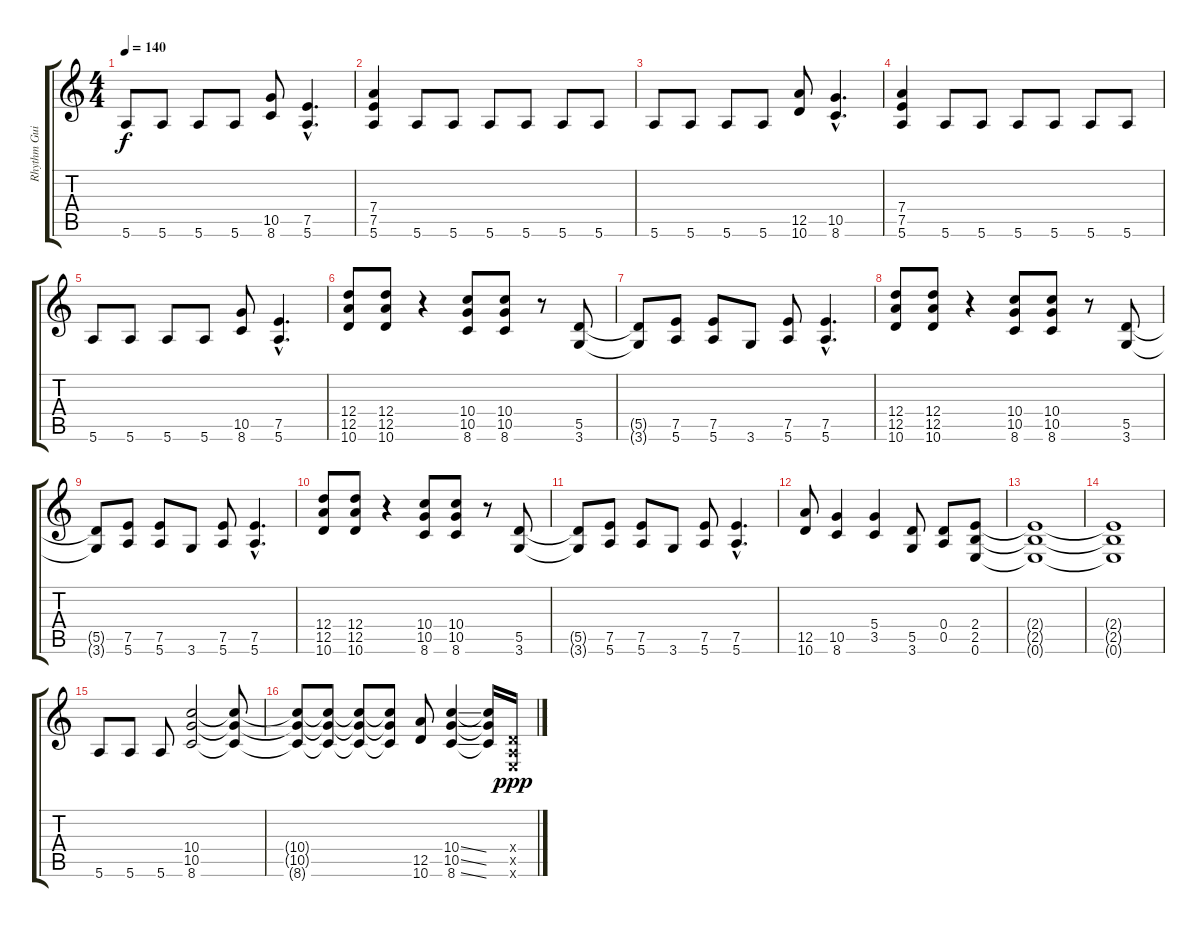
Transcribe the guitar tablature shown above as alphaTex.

\track ("Rhythm Guitar" "Rhythm Gui") {instrument distortionguitar}
\staff {score tabs}
\tuning (E4 B3 G3 D3 A2 E2) {hide}
\ts (4 4)
\tempo 140
\clef g2
\ks c
5.6.8{dy f} 5.6.8 5.6.8 5.6.8 (10.5 8.6).8 (7.5{hac} 5.6{hac}).4{d} |
(7.4 7.5 5.6).4 5.6.8 5.6.8 5.6.8 5.6.8 5.6.8 5.6.8 |
5.6.8 5.6.8 5.6.8 5.6.8 (12.5 10.6).8 (10.5{hac} 8.6{hac}).4{d} |
(7.4 7.5 5.6).4 5.6.8 5.6.8 5.6.8 5.6.8 5.6.8 5.6.8 |
5.6.8 5.6.8 5.6.8 5.6.8 (10.5 8.6).8 (7.5{hac} 5.6{hac}).4{d} |
(12.4 12.5 10.6).8 (12.4 12.5 10.6).8 r.4 (10.4 10.5 8.6).8 (10.4 10.5 8.6).8 r.8 (5.5 3.6).8 |
(5.5{t} 3.6{t}).8 (7.5 5.6).8 (7.5 5.6).8 3.6.8 (7.5 5.6).8 (7.5{hac} 5.6{hac}).4{d} |
(12.4 12.5 10.6).8 (12.4 12.5 10.6).8 r.4 (10.4 10.5 8.6).8 (10.4 10.5 8.6).8 r.8 (5.5 3.6).8 |
(5.5{t} 3.6{t}).8 (7.5 5.6).8 (7.5 5.6).8 3.6.8 (7.5 5.6).8 (7.5{hac} 5.6{hac}).4{d} |
(12.4 12.5 10.6).8 (12.4 12.5 10.6).8 r.4 (10.4 10.5 8.6).8 (10.4 10.5 8.6).8 r.8 (5.5 3.6).8 |
(5.5{t} 3.6{t}).8 (7.5 5.6).8 (7.5 5.6).8 3.6.8 (7.5 5.6).8 (7.5{hac} 5.6{hac}).4{d} |
(12.5 10.6).8 (10.5 8.6).4 (5.4 3.5).4 (5.5 3.6).8 (0.4 0.5).8 (2.4 2.5 0.6).8 |
(2.4{t} 2.5{t} 0.6{t}).1 |
(2.4{t} 2.5{t} 0.6{t}).1{volume 6} |
5.6.8{volume 11} 5.6.8 5.6.8 (10.4 10.5 8.6).2 (10.4{t} 10.5{t} 8.6{t}).8 |
(10.4{t} 10.5{t} 8.6{t}).8 (10.4{t} 10.5{t} 8.6{t}).8 (10.4{t} 10.5{t} 8.6{t}).8 (10.4{t} 10.5{t} 8.6{t}).8 (12.5 10.6).8 (10.4{ss} 10.5{ss} 8.6{ss}).4 (10.4{t} 10.5{t} 8.6{t}).16 (0.4{x} 0.5{x} 0.6{x}).16{dy ppp}
